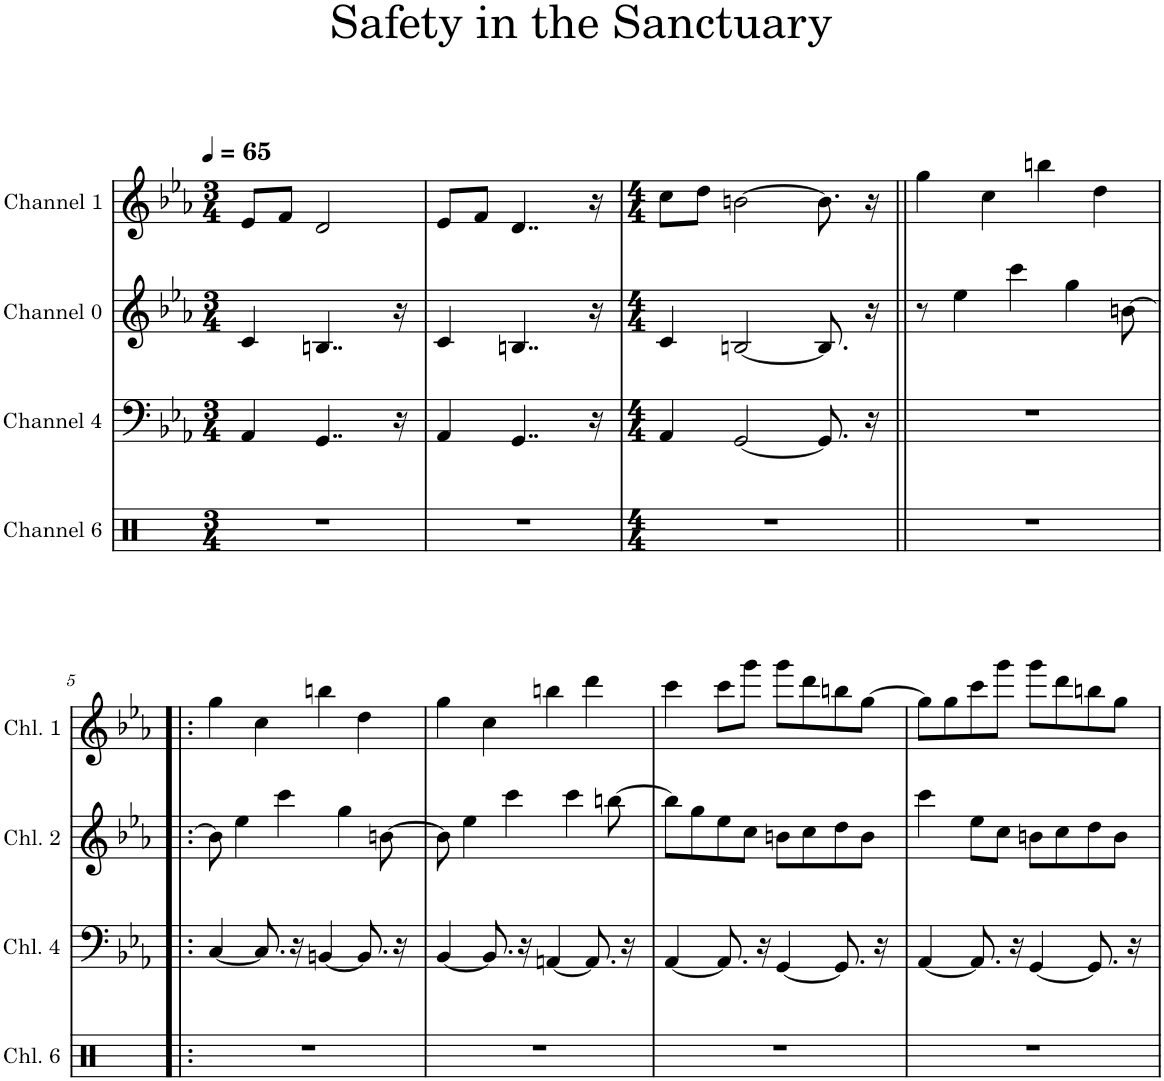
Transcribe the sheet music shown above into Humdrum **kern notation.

**kern	**kern	**kern	**kern
*part4	*part3	*part2	*part1
*staff4	*staff3	*staff2	*staff1
*I"Channel 6	*I"Channel 4	*I"Channel 0	*I"Channel 1
*I'Chl. 6	*I'Chl. 4	*I'Chl. 2	*I'Chl. 1
*clefX	*clefF4	*clefG2	*clefG2
*k[]	*k[b-e-a-]	*k[b-e-a-]	*k[b-e-a-]
*M3/4	*M3/4	*M3/4	*M3/4
*MM65	*MM65	*MM65	*MM65
=1	=1	=1	=1
2.r	4AA-/	4c/	8e-/L
.	.	.	8f/J
.	4..GG/	4..Bn/	2d/
.	16r	16r	.
=2	=2	=2	=2
2.r	4AA-/	4c/	8e-/L
.	.	.	8f/J
.	4..GG/	4..Bn/	4..d/
.	16r	16r	16r
=3	=3	=3	=3
*M4/4	*M4/4	*M4/4	*M4/4
1r	4AA-/	4c/	8cc\L
.	.	.	8dd\J
.	[2GG/	[2Bn/	[2bn\
.	8.GG/]	8.B/]	8.b\]
.	16r	16r	16r
=4||	=4||	=4||	=4||
1r	1r	8r	4gg\
.	.	4ee-\	.
.	.	.	4cc\
.	.	4ccc\	.
.	.	.	4bbn\
.	.	4gg\	.
.	.	.	4dd\
.	.	[8bn\	.
!!LO:LB:g=z
=5!|:	=5!|:	=5!|:	=5!|:
1r	[4C/	8b\]	4gg\
.	.	4ee-\	.
.	8.C/]	.	4cc\
.	.	4ccc\	.
.	16r	.	.
.	[4BBn/	.	4bbn\
.	.	4gg\	.
.	8.BB/]	.	4dd\
.	.	[8bn\	.
.	16r	.	.
=6	=6	=6	=6
1r	[4BB-/	8b\]	4gg\
.	.	4ee-\	.
.	8.BB-/]	.	4cc\
.	.	4ccc\	.
.	16r	.	.
.	[4AAn/	.	4bbn\
.	.	4ccc\	.
.	8.AA/]	.	4ddd\
.	.	[8bbn\	.
.	16r	.	.
=7	=7	=7	=7
1r	[4AA-/	8bb\L]	4ccc\
.	.	8gg\	.
.	8.AA-/]	8ee-\	8ccc\L
.	.	8cc\J	8ggg\J
.	16r	.	.
.	[4GG/	8bn\L	8ggg\L
.	.	8cc\	8ddd\
.	8.GG/]	8dd\	8bbn\
.	.	8b\J	[8gg\J
.	16r	.	.
=8	=8	=8	=8
1r	[4AA-/	4ccc\	8gg\L]
.	.	.	8gg\
.	8.AA-/]	8ee-\L	8ccc\
.	.	8cc\J	8ggg\J
.	16r	.	.
.	[4GG/	8bn\L	8ggg\L
.	.	8cc\	8ddd\
.	8.GG/]	8dd\	8bbn\
.	.	8b\J	8gg\J
.	16r	.	.
=	=	=	=
*-	*-	*-	*-
